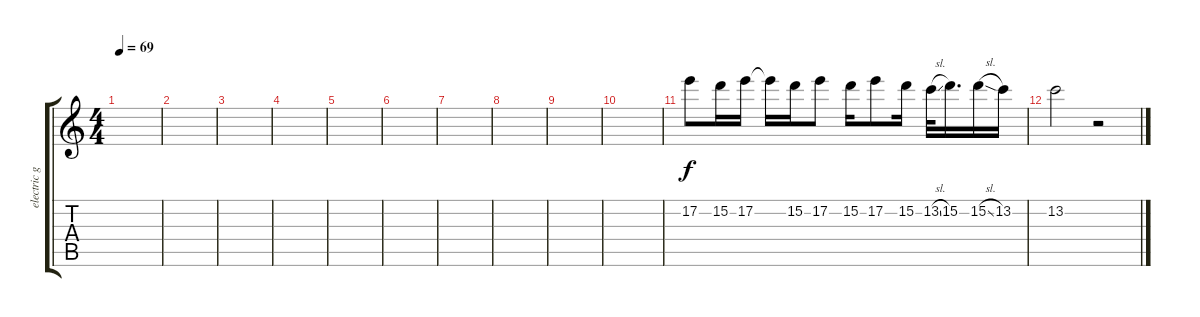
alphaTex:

\track ("electric guitar 1" "electric g") {instrument distortionguitar}
\staff {score tabs}
\tuning (E4 B3 G3 D3 A2 E2) {hide}
\ts (4 4)
\tempo 69
\clef g2
\ks c
|
|
|
|
|
|
|
|
|
|
17.2.8 15.2.16 17.2.16 17.2{t}.16 15.2.16 17.2.8 15.2.16 17.2.8 15.2.16 13.2{sl}.32 15.2.16{d} 15.2{sl}.16 13.2.16 |
13.2.2 r.2
